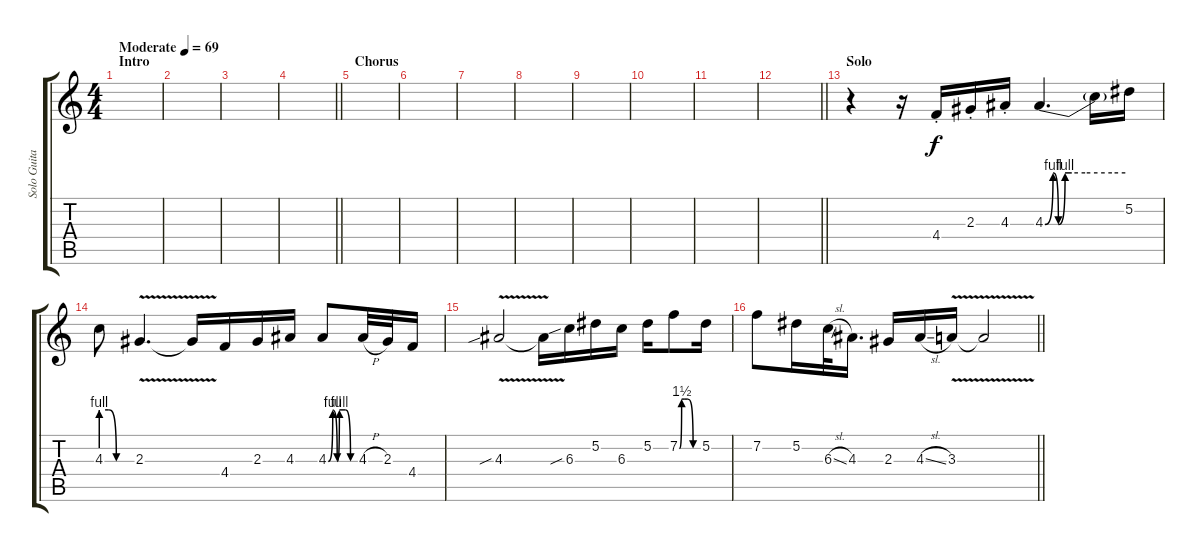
\track ("Solo Guitar" "Solo Guita") {instrument distortionguitar}
\staff {score tabs}
\tuning (Eb4 Bb3 Gb3 Db3 Ab2 Db2) {hide}
\ts (4 4)
\section ("" "Intro")
\tempo (69 "Moderate")
\clef g2
\ks c
|
|
|
\barLineRight lightlight
|
\section ("" "Chorus")
|
|
|
|
|
|
|
\barLineRight lightlight
|
\section ("" "Solo")
r.4 r.16 4.4{st}.16 2.3{st}.16 4.3{st}.16 4.3{be (custom 0 0 6 4 10 0 15 4 20 4 30 4 50 4 60 4)}.4{d} 4.3{t}.16 5.2.16 |
4.3{be (custom 0 4 15 4 30 0 60 0)}.8 2.3{v}.4{d} 2.3{t}.16 4.4.16 2.3.16 4.3.16 4.3{be (custom 0 0 10 4 20 0 25 4 38 4 50 0 60 0)}.8 4.3{h}.32 2.3.32 4.4.16 |
4.3{v sib}.2 4.3{t}.16 6.3{sib}.16 5.2.16 6.3.16 5.2.16 7.2{be (custom 0 0 7 6 15 6 27 6 44 0 60 0)}.8 5.2.16 |
\barLineRight lightlight
7.2.8 5.2.16 6.3{sl}.32 4.3.16{d} 2.3.16 4.3{sl}.16 3.3{v}.16 3.3{t}.2
